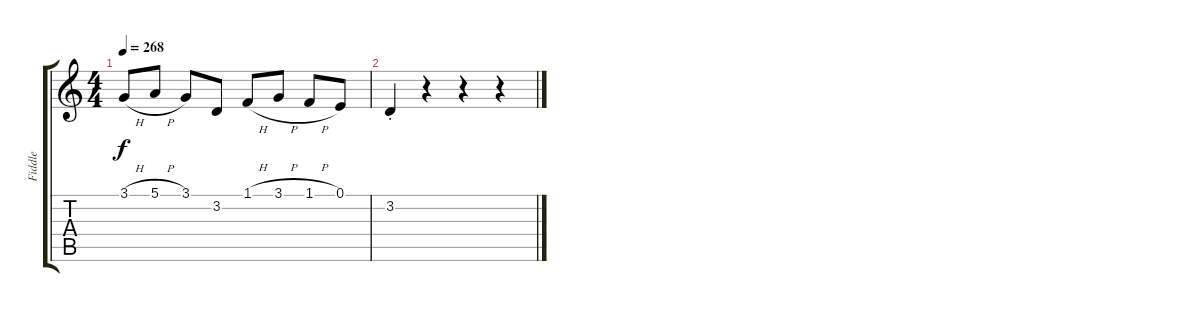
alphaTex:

\track ("Fiddle" "Fiddle") {instrument fiddle}
\staff {score tabs}
\tuning (E4 B3 G3 D3 A2 E2) {hide}
\ts (4 4)
\tempo 268
\clef g2
\ks c
3.1{h}.8{dy f} 5.1{h}.8 3.1.8 3.2.8 1.1{h}.8 3.1{h}.8 1.1{h}.8 0.1.8 |
3.2{st}.4 r.4 r.4 r.4
